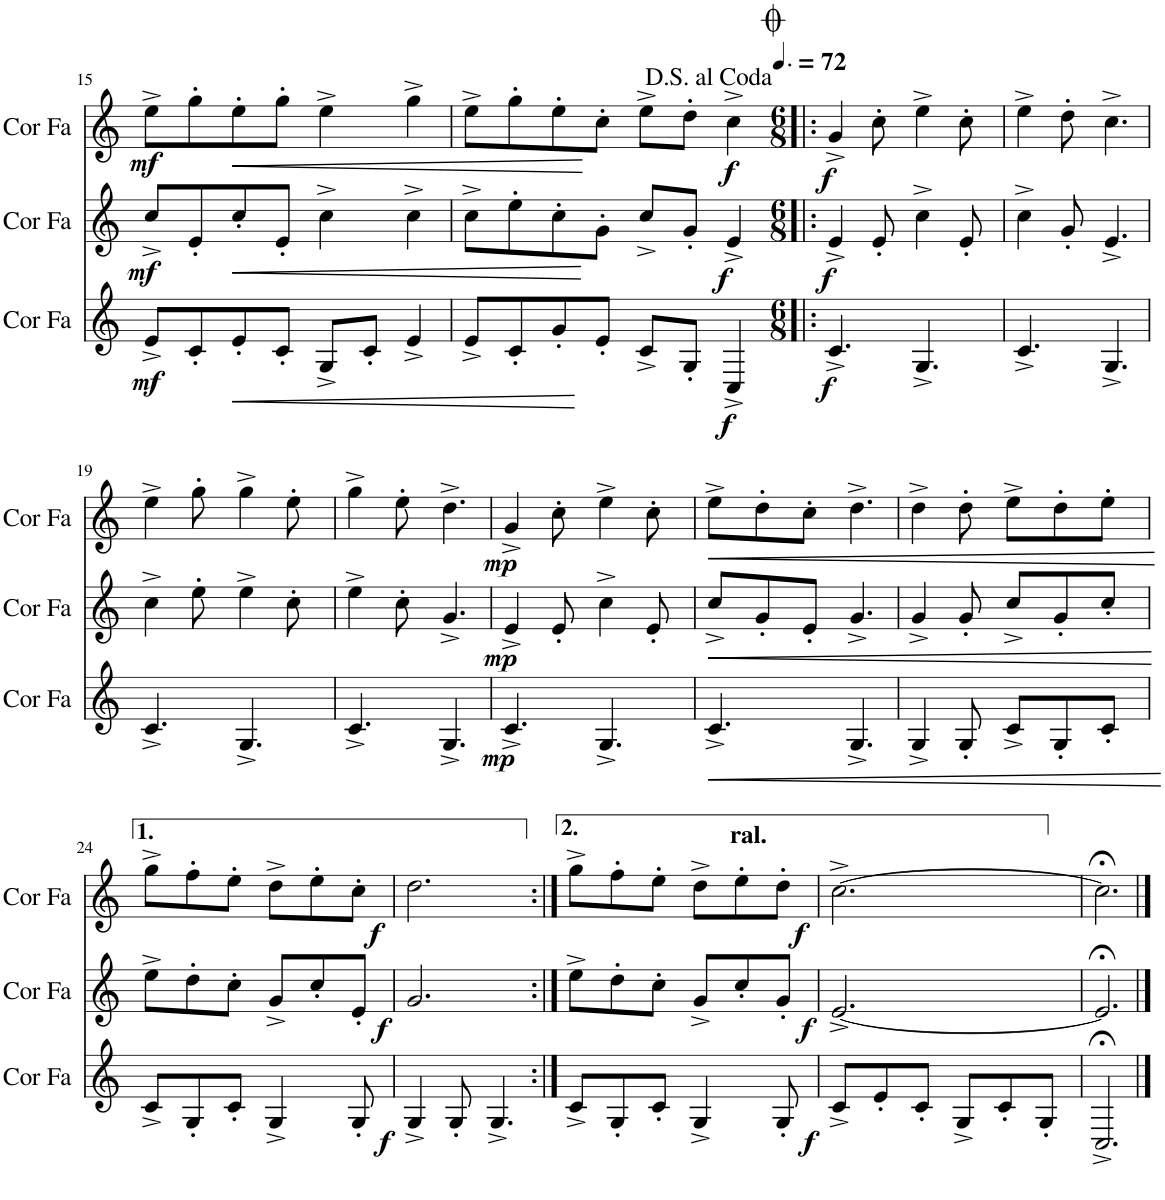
**kern	**dynam	**kern	**dynam	**kern	**dynam
*part3	*part3	*part2	*part2	*part1	*part1
*staff3	*staff3	*staff2	*staff2	*staff1	*staff1
*I"Cor en Fa	*	*I"Cor en Fa	*	*I"Cor en Fa	*
*I'Cor Fa	*	*I'Cor Fa	*	*I'Cor Fa	*
!!LO:PB:g=z
*clefG2	*	*clefG2	*	*clefG2	*
*Trd4c7	*	*Trd4c7	*	*Trd4c7	*
*k[]	*	*k[]	*	*k[]	*
*M4/4	*	*M4/4	*	*M4/4	*
=15	=15	=15	=15	=15	=15
!	!LO:DY:b	!	!LO:DY:b	!	!LO:DY:b
8e^/L	mf	8cc^/L	mf	8ee^\L	mf
8c'/	.	8e'/	.	8gg'\	.
!	!LO:HP:b	!	!LO:HP:b	!	!LO:HP:b
8e'/	<	8cc'/	<	8ee'\	<
8c'/J	.	8e'/J	.	8gg'\J	.
8G^/L	.	4cc^\	.	4ee^\	.
8c'/J	.	.	.	.	.
4e^/	.	4cc^\	.	4gg^\	.
.	[	.	[	.	[
=16	=16	=16	=16	=16	=16
8e^/L	.	8cc^\L	.	8ee^\L	.
8c'/	.	8ee'\	.	8gg'\	.
8g'/	.	8cc'\	.	8ee'\	.
8e'/J	.	8g'\J	.	8cc'\J	.
8c^/L	.	8cc^/L	.	8ee^\L	.
8G'/J	.	8g'/J	.	8dd'\J	.
!	!LO:DY:b	!	!LO:DY:b	!	!LO:DY:b
4C^/	f	4e^/	f	4cc^\	f
=17!|:	=17!|:	=17!|:	=17!|:	=17!|:	=17!|:
*M6/8	*	*M6/8	*	*M6/8	*
*	*	*	*	*MM108	*
!	!LO:DY:b	!	!LO:DY:b	!	!LO:DY:b
4.c^/	f	4e^/	f	4g^/	f
.	.	8e'/	.	8cc'\	.
4.G^/	.	4cc^\	.	4ee^\	.
.	.	8e'/	.	8cc'\	.
=18	=18	=18	=18	=18	=18
4.c^/	.	4cc^\	.	4ee^\	.
.	.	8g'/	.	8dd'\	.
4.G^/	.	4.e^/	.	4.cc^\	.
!!LO:LB:g=z
=19	=19	=19	=19	=19	=19
4.c^/	.	4cc^\	.	4ee^\	.
.	.	8ee'\	.	8gg'\	.
4.G^/	.	4ee^\	.	4gg^\	.
.	.	8cc'\	.	8ee'\	.
=20	=20	=20	=20	=20	=20
4.c^/	.	4ee^\	.	4gg^\	.
.	.	8cc'\	.	8ee'\	.
4.G^/	.	4.g^/	.	4.dd^\	.
=21	=21	=21	=21	=21	=21
!	!LO:DY:b	!	!LO:DY:b	!	!LO:DY:b
4.c^/	mp	4e^/	mp	4g^/	mp
.	.	8e'/	.	8cc'\	.
4.G^/	.	4cc^\	.	4ee^\	.
.	.	8e'/	.	8cc'\	.
=22	=22	=22	=22	=22	=22
!	!LO:HP:b	!	!LO:HP:b	!	!LO:HP:b
4.c^/	<	8cc^/L	<	8ee^\L	<
.	.	8g'/	.	8dd'\	.
.	.	8e'/J	.	8cc'\J	.
4.G^/	.	4.g^/	.	4.dd^\	.
.	[	.	[	.	[
=23	=23	=23	=23	=23	=23
4G^/	.	4g^/	.	4dd^\	.
8G'/	.	8g'/	.	8dd'\	.
8c^/L	.	8cc^/L	.	8ee^\L	.
8G'/	.	8g'/	.	8dd'\	.
8c'/J	.	8cc'/J	.	8ee'\J	.
!!LO:LB:g=z
=24	=24	=24	=24	=24	=24
8c^/L	.	8ee^\L	.	8gg^\L	.
8G'/	.	8dd'\	.	8ff'\	.
8c'/J	.	8cc'\J	.	8ee'\J	.
4G^/	.	8g^/L	.	8dd^\L	.
.	.	8cc'/	.	8ee'\	.
!	!LO:DY:b	!	!LO:DY:b	!	!LO:DY:b
8G'/	f	8e'/J	f	8cc'\J	f
=25	=25	=25	=25	=25	=25
4G^/	.	2.g/	.	2.dd\	.
8G'/	.	.	.	.	.
4.G^/	.	.	.	.	.
=26:|!	=26:|!	=26:|!	=26:|!	=26:|!	=26:|!
8c^/L	.	8ee^\L	.	8gg^\L	.
8G'/	.	8dd'\	.	8ff'\	.
8c'/J	.	8cc'\J	.	8ee'\J	.
4G^/	.	8g^/L	.	8dd^\L	.
!	!	!	!	!LO:TX:a:B:t=ral.	!
.	.	8cc'/	.	8ee'\	.
!	!LO:DY:b	!	!LO:DY:b	!	!LO:DY:b
8G'/	f	8g'/J	f	8dd'\J	f
=27	=27	=27	=27	=27	=27
8c^/L	.	[2.e^/	.	[2.cc^\	.
8e'/	.	.	.	.	.
8c'/J	.	.	.	.	.
8G^/L	.	.	.	.	.
8c'/	.	.	.	.	.
8G'/J	.	.	.	.	.
=28	=28	=28	=28	=28	=28
2.C;<^/	.	2.e;</]	.	2.cc;<\]	.
==	==	==	==	==	==
*-	*-	*-	*-	*-	*-
